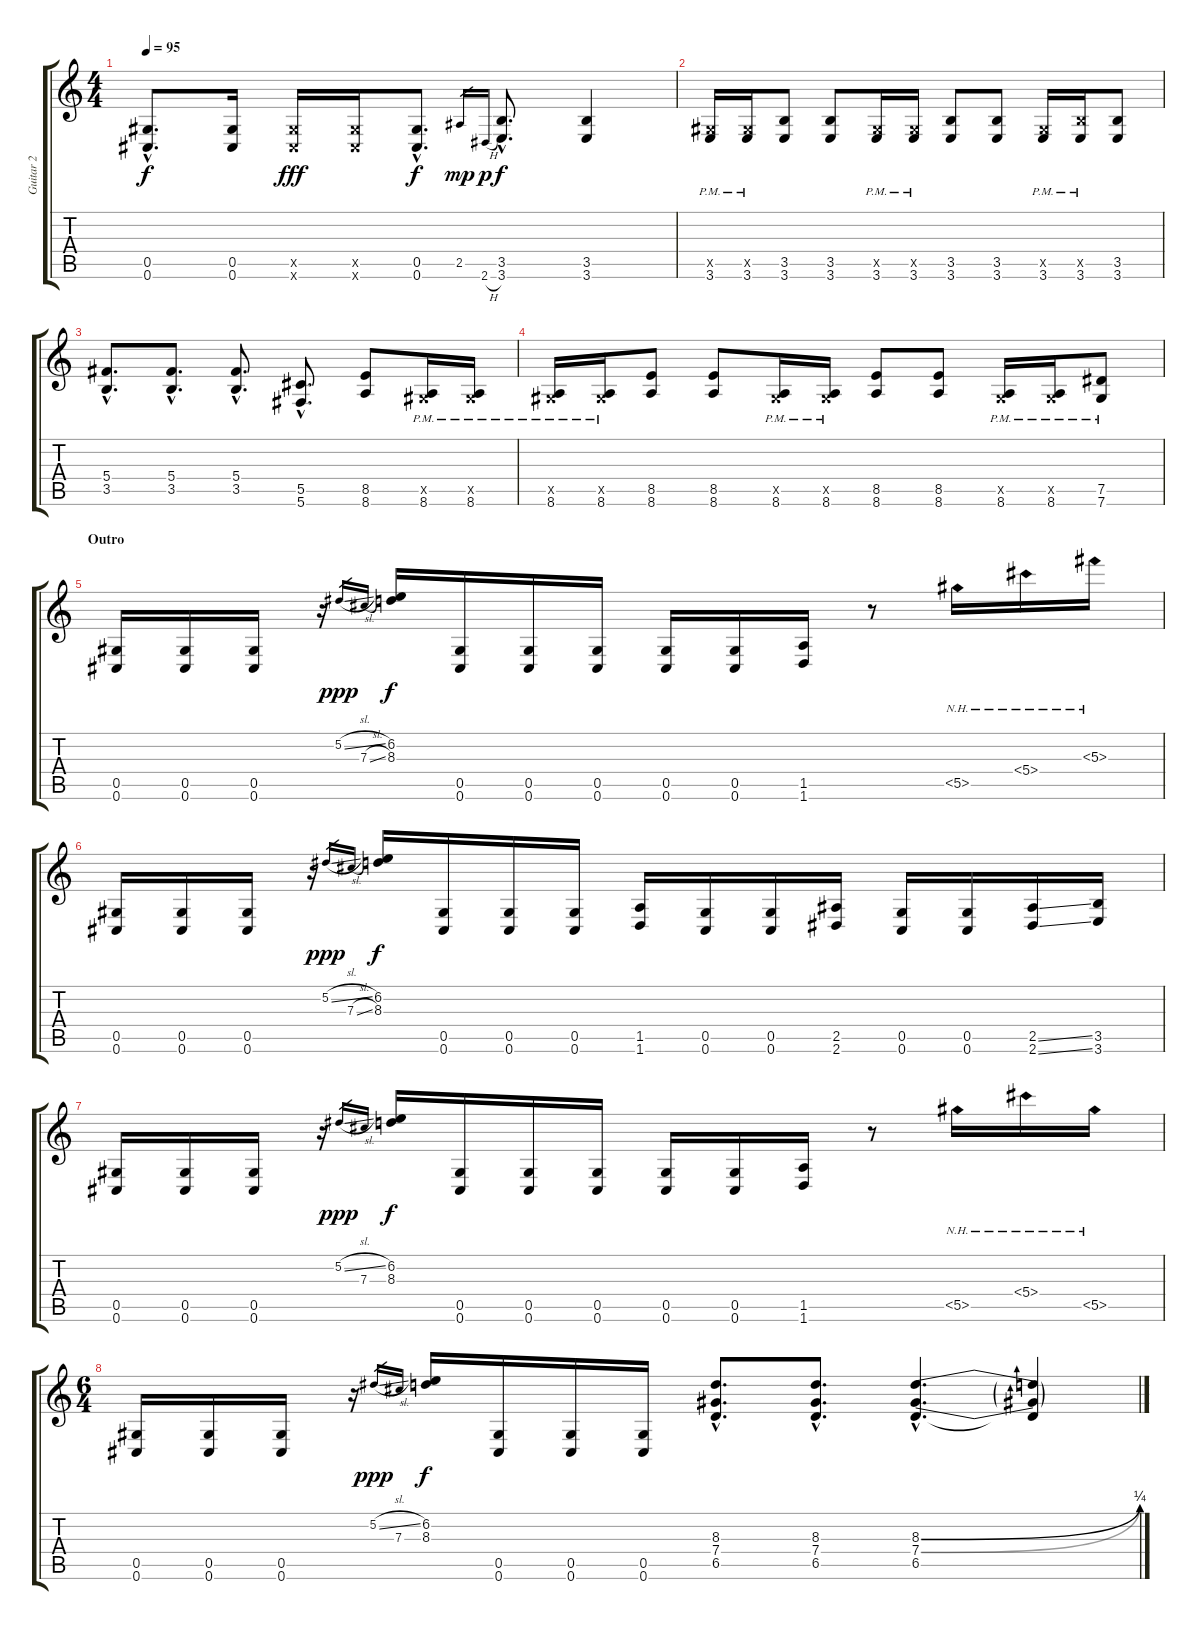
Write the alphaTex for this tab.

\track ("Guitar 2" "Guitar 2") {instrument distortionguitar}
\staff {score tabs}
\tuning (Eb4 Bb3 Gb3 Db3 Ab2 Db2) {hide}
\ts (4 4)
\tempo 95
\clef g2
\ks c
(0.5{hac} 0.6{hac}).8{d dy f} (0.5 0.6).16 (0.5{x} 0.6{x}).16{dy fff} (0.5{x} 0.6{x}).16 (0.5{hac} 0.6{hac}).8{d dy f} 2.5.16{gr dy mp} 2.6{h}.16{gr dy p} (3.5{hac} 3.6{hac}).8{d dy f} (3.5 3.6).4 |
(0.5{x} 3.6{pm}).16 (0.5{x} 3.6{pm}).16 (3.5 3.6).8 (3.5 3.6).8 (0.5{x} 3.6{pm}).16 (0.5{x} 3.6{pm}).16 (3.5 3.6).8 (3.5 3.6).8 (0.5{x} 3.6{pm}).16 (3.5{x} 3.6{pm}).16 (3.5 3.6).8 |
(5.4{hac} 3.5{hac}).8{d} (5.4{hac} 3.5{hac}).8{d} (5.4{hac} 3.5{hac}).8{d} (5.5{hac} 5.6{hac}).8{d} (8.5 8.6).8 (0.5{x} 8.6{pm}).16 (0.5{x} 8.6{pm}).16 |
(0.5{x} 8.6{pm}).16 (0.5{x} 8.6{pm}).16 (8.5 8.6).8 (8.5 8.6).8 (0.5{x} 8.6{pm}).16 (0.5{x} 8.6{pm}).16 (8.5 8.6).8 (8.5 8.6).8 (0.5{x} 8.6{pm}).16 (0.5{x} 8.6{pm}).16 (7.5 7.6{pm}).8 |
\section ("" "Outro")
(0.5 0.6).16 (0.5 0.6).16 (0.5 0.6).16 r.16 5.2{sl}.16{gr dy ppp} 7.3{sl}.16{gr} (6.2 8.3).16{dy f} (0.5 0.6).16 (0.5 0.6).16 (0.5 0.6).16 (0.5 0.6).16 (0.5 0.6).16 (1.5 1.6).16 r.8 5.5{nh}.16 5.4{nh}.16 5.3{nh}.16 |
(0.5 0.6).16 (0.5 0.6).16 (0.5 0.6).16 r.16 5.2{sl}.16{gr dy ppp} 7.3{sl}.16{gr} (6.2 8.3).16{dy f} (0.5 0.6).16 (0.5 0.6).16 (0.5 0.6).16 (1.5 1.6).16 (0.5 0.6).16 (0.5 0.6).16 (2.5 2.6).16 (0.5 0.6).16 (0.5 0.6).16 (2.5{ss} 2.6{ss}).16 (3.5 3.6).16 |
(0.5 0.6).16 (0.5 0.6).16 (0.5 0.6).16 r.16 5.2{sl}.16{gr dy ppp} 7.3.16{gr} (6.2 8.3).16{dy f} (0.5 0.6).16 (0.5 0.6).16 (0.5 0.6).16 (0.5 0.6).16 (0.5 0.6).16 (1.5 1.6).16 r.8 5.5{nh}.16 5.4{nh}.16 5.5{nh}.16 |
\ts (6 4)
(0.5 0.6).16 (0.5 0.6).16 (0.5 0.6).16 r.16 5.2{sl}.16{gr dy ppp} 7.3.16{gr} (6.2 8.3).16{dy f} (0.5 0.6).16 (0.5 0.6).16 (0.5 0.6).16 (8.3{hac} 7.4{hac} 6.5{hac}).8{d} (8.3{hac} 7.4{hac} 6.5{hac}).8{d} (8.3{be (bend 0 0 60 1) hac} 7.4{be (bend 0 0 60 1) hac} 6.5{hac}).4{d} (8.3{t} 7.4{t} 6.5{t}).4{volume 0}
